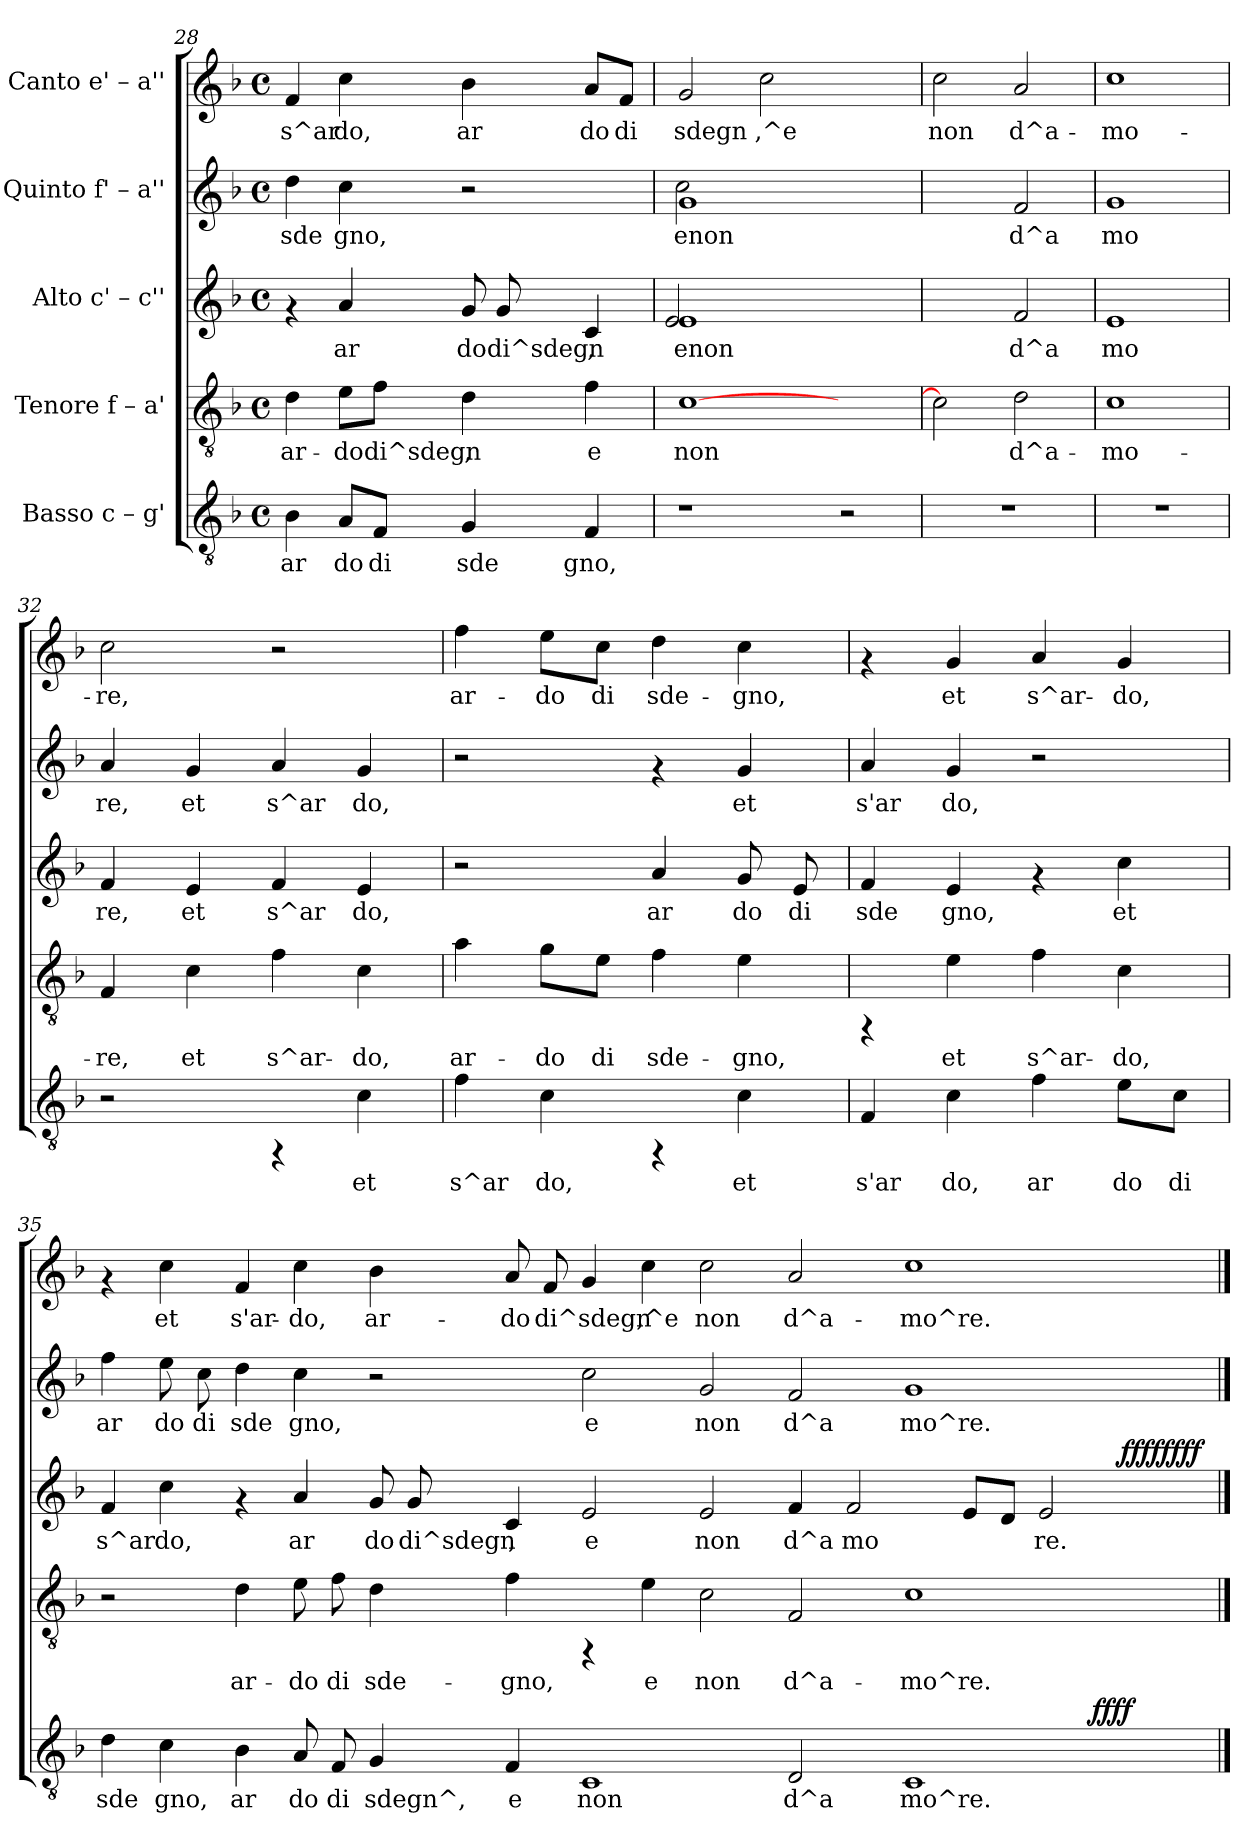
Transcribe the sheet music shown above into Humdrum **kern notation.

**kern	**text	**dynam	**kern	**text	**kern	**text	**dynam	**kern	**text	**kern	**text
*part5	*part5	*part5	*part4	*part4	*part3	*part3	*part3	*part2	*part2	*part1	*part1
*staff5	*staff5	*staff5	*staff4	*staff4	*staff3	*staff3	*staff3	*staff2	*staff2	*staff1	*staff1
*I"Basso  c – g'	*	*	*I"Tenore  f – a'	*	*I"Alto  c' – c''	*	*	*I"Quinto  f' – a''	*	*I"Canto  e' – a''	*
*clefGv2	*	*	*clefGv2	*	*clefG2	*	*	*clefG2	*	*clefG2	*
*k[b-]	*	*	*k[b-]	*	*k[b-]	*	*	*k[b-]	*	*k[b-]	*
*F:	*	*	*F:	*	*F:	*	*	*F:	*	*F:	*
*M4/4	*	*	*M4/4	*	*M4/4	*	*	*M4/4	*	*M4/4	*
*met(c)	*	*	*met(c)	*	*met(c)	*	*	*met(c)	*	*met(c)	*
=28	=28	=28	=28	=28	=28	=28	=28	=28	=28	=28	=28
!	!LO:LY:b:rj	!	!	!LO:LY:b:cj	!	!	!	!	!LO:LY:b:rj	!	!LO:LY:b:rj
4B-\	ar	.	4d\	ar-	4rf	.	.	4dd\	sde	4f/	s^ar
!	!LO:LY:b:rj	!	!	!LO:LY:b:cj	!	!LO:LY:b:rj	!	!	!LO:LY:b:rj	!	!LO:LY:b:rj
8A/L	do	.	8e\L	-do	4a/	ar	.	4cc\	gno,	4cc\	do,
!	!LO:LY:b:rj	!	!	!LO:LY:b:cj	!	!	!	!	!	!	!
8F/J	di	.	8f\J	di^sdegn	.	.	.	.	.	.	.
!	!LO:LY:b:rj	!	!	!LO:LY:b:cj	!	!LO:LY:b:rj	!	!	!	!	!LO:LY:b:rj
4G/	sde	.	4d\	,	8g/	do	.	2r	.	4b-\	ar
!	!	!	!	!	!	!LO:LY:b:rj	!	!	!	!	!
.	.	.	.	.	8g/	di^sdegn	.	.	.	.	.
!	!LO:LY:b:rj	!	!	!LO:LY:b:cj	!	!LO:LY:b:rj	!	!	!	!	!LO:LY:b:rj
4F/	gno,	.	4f\	e	4c/	,	.	.	.	8a/L	do
!	!	!	!	!	!	!	!	!	!	!	!LO:LY:b:rj
.	.	.	.	.	.	.	.	.	.	8f/J	di
!!LO:LB:g=z
=29	=29	=29	=29	=29	=29	=29	=29	=29	=29	=29	=29
!	!	!	!	!LO:LY:b:cj	!	!LO:LY:b:rj	!	!	!LO:LY:b:rj	!	!LO:LY:b:rj
*	*	*	*	*	*^	*	*	*^	*	*	*
1r	.	.	[1c	non	1e	2e/	enon	.	1g	2cc\	enon	2g/	sdegn
!	!	!	!	!	!	!	!	!	!	!	!	!	!LO:LY:b:rj
.	.	.	.	.	.	2ryy	.	.	.	2ryy	.	2cc\	,^e
2r	.	.	2ryy	.	2ryy	2ryy	.	.	2ryy	2ryy	.	2ryy	.
=30	=30	=30	=30	=30	=30	=30	=30	=30	=30	=30	=30	=30	=30
!	!	!	!	!	!	!	!	!	!	!	!	!	!LO:LY:b:rj
*	*	*	*	*	*v	*v	*	*	*	*	*	*	*
*	*	*	*	*	*	*	*	*v	*v	*	*	*
1r	.	.	2c]	.	2ryy	.	.	2ryy	.	2cc\	non
!	!	!	!	!LO:LY:b:cj	!	!LO:LY:b:rj	!	!	!LO:LY:b:rj	!	!LO:LY:b:rj
.	.	.	2d\	d^a-	2f/	d^a	.	2f/	d^a	2a/	d^a-
=31	=31	=31	=31	=31	=31	=31	=31	=31	=31	=31	=31
!	!	!	!	!LO:LY:b:cj	!	!LO:LY:b:rj	!	!	!LO:LY:b:rj	!	!LO:LY:b:rj
1r	.	.	1c	-mo-	1e	mo	.	1g	mo	1cc	-mo-
=32	=32	=32	=32	=32	=32	=32	=32	=32	=32	=32	=32
!	!	!	!	!LO:LY:b:cj	!	!LO:LY:b:rj	!	!	!LO:LY:b:rj	!	!LO:LY:b:rj
2r	.	.	4F/	-re,	4f/	re,	.	4a/	re,	2cc\	-re,
!	!	!	!	!LO:LY:b:cj	!	!LO:LY:b:rj	!	!	!LO:LY:b:rj	!	!
.	.	.	4c\	et	4e/	et	.	4g/	et	.	.
!	!	!	!	!LO:LY:b:cj	!	!LO:LY:b:rj	!	!	!LO:LY:b:rj	!	!
4rFF	.	.	4f\	s^ar-	4f/	s^ar	.	4a/	s^ar	2r	.
!	!LO:LY:b:rj	!	!	!LO:LY:b:cj	!	!LO:LY:b:rj	!	!	!LO:LY:b:rj	!	!
4c\	et	.	4c\	-do,	4e/	do,	.	4g/	do,	.	.
=33	=33	=33	=33	=33	=33	=33	=33	=33	=33	=33	=33
!	!LO:LY:b:rj	!	!	!LO:LY:b:cj	!	!	!	!	!	!	!LO:LY:b:rj
4f\	s^ar	.	4a\	ar-	2r	.	.	2r	.	4ff\	ar-
!	!LO:LY:b:rj	!	!	!LO:LY:b:cj	!	!	!	!	!	!	!LO:LY:b:rj
4c\	do,	.	8g\L	-do	.	.	.	.	.	8ee\L	-do
!	!	!	!	!LO:LY:b:cj	!	!	!	!	!	!	!LO:LY:b:rj
.	.	.	8e\J	di	.	.	.	.	.	8cc\J	di
!	!	!	!	!LO:LY:b:cj	!	!LO:LY:b:rj	!	!	!	!	!LO:LY:b:rj
4rFF	.	.	4f\	sde-	4a/	ar	.	4rf	.	4dd\	sde-
!	!LO:LY:b:rj	!	!	!LO:LY:b:cj	!	!LO:LY:b:rj	!	!	!LO:LY:b:rj	!	!LO:LY:b:rj
4c\	et	.	4e\	-gno,	8g/	do	.	4g/	et	4cc\	-gno,
!	!	!	!	!	!	!LO:LY:b:rj	!	!	!	!	!
.	.	.	.	.	8e/	di	.	.	.	.	.
=34	=34	=34	=34	=34	=34	=34	=34	=34	=34	=34	=34
!	!LO:LY:b:rj	!	!	!	!	!LO:LY:b:rj	!	!	!LO:LY:b:rj	!	!
4F/	s'ar	.	4rFF	.	4f/	sde	.	4a/	s'ar	4rf	.
!	!LO:LY:b:rj	!	!	!LO:LY:b:cj	!	!LO:LY:b:rj	!	!	!LO:LY:b:rj	!	!LO:LY:b:rj
4c\	do,	.	4e\	et	4e/	gno,	.	4g/	do,	4g/	et
!	!LO:LY:b:rj	!	!	!LO:LY:b:cj	!	!	!	!	!	!	!LO:LY:b:rj
4f\	ar	.	4f\	s^ar-	4rf	.	.	2r	.	4a/	s^ar-
!	!LO:LY:b:rj	!	!	!LO:LY:b:cj	!	!LO:LY:b:rj	!	!	!	!	!LO:LY:b:rj
8e\L	do	.	4c\	-do,	4cc\	et	.	.	.	4g/	-do,
!	!LO:LY:b:rj	!	!	!	!	!	!	!	!	!	!
8c\J	di	.	.	.	.	.	.	.	.	.	.
!!LO:PB:g=z
=35	=35	=35	=35	=35	=35	=35	=35	=35	=35	=35	=35
!	!LO:LY:b:rj	!	!	!	!	!LO:LY:b:rj	!	!	!LO:LY:b:rj	!	!
*^	*	*	*	*	*^	*	*	*	*	*	*
4d\	1ryy	sde	.	2r	.	4f/	1ryy	s^ar	.	4ff\	ar	4rf	.
!	!	!LO:LY:b:rj	!	!	!	!	!	!LO:LY:b:rj	!	!	!LO:LY:b:rj	!	!LO:LY:b:rj
4c\	.	gno,	.	.	.	4cc\	.	do,	.	8ee\	do	4cc\	et
!	!	!	!	!	!	!	!	!	!	!	!LO:LY:b:rj	!	!
.	.	.	.	.	.	.	.	.	.	8cc\	di	.	.
!	!	!LO:LY:b:rj	!	!	!LO:LY:b:cj	!	!	!	!	!	!LO:LY:b:rj	!	!LO:LY:b:rj
4B-\	.	ar	.	4d\	ar-	4rf	.	.	.	4dd\	sde	4f/	s'ar-
!	!	!LO:LY:b:rj	!	!	!LO:LY:b:cj	!	!	!LO:LY:b:rj	!	!	!LO:LY:b:rj	!	!LO:LY:b:rj
8A/	.	do	.	8e\	-do	4a/	.	ar	.	4cc\	gno,	4cc\	-do,
!	!	!LO:LY:b:rj	!	!	!LO:LY:b:cj	!	!	!	!	!	!	!	!
8F/	.	di	.	8f\	di	.	.	.	.	.	.	.	.
!	!	!LO:LY:b:rj	!	!	!LO:LY:b:cj	!	!	!LO:LY:b:rj	!	!	!	!	!LO:LY:b:rj
4G/	1ryy	sdegn^,	.	4d\	sde-	8g/	1ryy	do	.	2r	.	4b-\	ar-
!	!	!	!	!	!	!	!	!LO:LY:b:rj	!	!	!	!	!
.	.	.	.	.	.	8g/	.	di^sdegn	.	.	.	.	.
!	!	!LO:LY:b:rj	!	!	!LO:LY:b:cj	!	!	!LO:LY:b:rj	!	!	!	!	!LO:LY:b:rj
4F/	.	e	.	4f\	-gno,	4c/	.	,	.	.	.	8a/	-do
!	!	!	!	!	!	!	!	!	!	!	!	!	!LO:LY:b:rj
.	.	.	.	.	.	.	.	.	.	.	.	8f/	di^sdegn
!	!	!LO:LY:b:rj	!	!	!	!	!	!LO:LY:b:rj	!	!	!LO:LY:b:rj	!	!LO:LY:b:rj
1C	.	non	.	4rFF	.	2e/	.	e	.	2cc\	e	4g/	.
!	!	!	!	!	!LO:LY:b:cj	!	!	!	!	!	!	!	!LO:LY:b:rj
.	.	.	.	4e\	e	.	.	.	.	.	.	4cc\	,^e
!	!	!	!	!	!LO:LY:b:cj	!	!	!LO:LY:b:rj	!	!	!LO:LY:b:rj	!	!LO:LY:b:rj
.	1ryy	.	.	2c\	non	2e/	1ryy	non	.	2g/	non	2cc\	non
!	!	!LO:LY:b:rj	!	!	!LO:LY:b:cj	!	!	!LO:LY:b:rj	!	!	!LO:LY:b:rj	!	!LO:LY:b:rj
2D/	.	d^a	.	2F/	d^a-	4f/	.	d^a	.	2f/	d^a	2a/	d^a-
!	!	!	!	!	!	!	!	!LO:LY:b:rj	!	!	!	!	!
.	.	.	.	.	.	2f/	.	mo	.	.	.	.	.
!	!	!LO:LY:b:rj	!	!	!LO:LY:b:cj	!	!	!	!	!	!LO:LY:b:rj	!	!LO:LY:b:rj
1C	2ryy	mo^re.	.	1c	-mo^re.-	.	2ryy	.	.	1g	mo^re.	1cc	-mo^re.-
!	!	!	!	!	!	!	!	!LO:LY:b:rj	!	!	!	!	!
.	.	.	.	.	.	8e/L	.	.	.	.	.	.	.
!	!	!	!	!	!	!	!	!LO:LY:b:rj	!	!	!	!	!
.	.	.	.	.	.	8d/J	.	.	.	.	.	.	.
!	!	!	!	!	!	!	!	!LO:LY:b:rj	!	!	!	!	!
.	8ryy	.	.	.	.	2e/	8...ryy	re.	.	.	.	.	.
.	32ryy	.	.	.	.	.	.	.	.	.	.	.	.
!	!	!	!LO:DY:b	!	!	!	!	!	!	!	!	!	!
.	4ryy	.	ffff	.	.	.	.	.	.	.	.	.	.
!	!	!	!	!	!	!	!	!	!LO:DY:a	!	!	!	!
!	!	!	!	!	!	!	!	!	!LO:DY:n=1:b	!	!	!	!
.	.	.	.	.	.	.	4ryy	.	ffff ffff	.	.	.	.
.	16.ryy	.	.	.	.	.	.	.	.	.	.	.	.
.	.	.	.	.	.	.	64ryy	.	.	.	.	.	.
*v	*v	*	*	*	*	*v	*v	*	*	*	*	*	*
==	==	==	==	==	==	==	==	==	==	==	==
*-	*-	*-	*-	*-	*-	*-	*-	*-	*-	*-	*-
